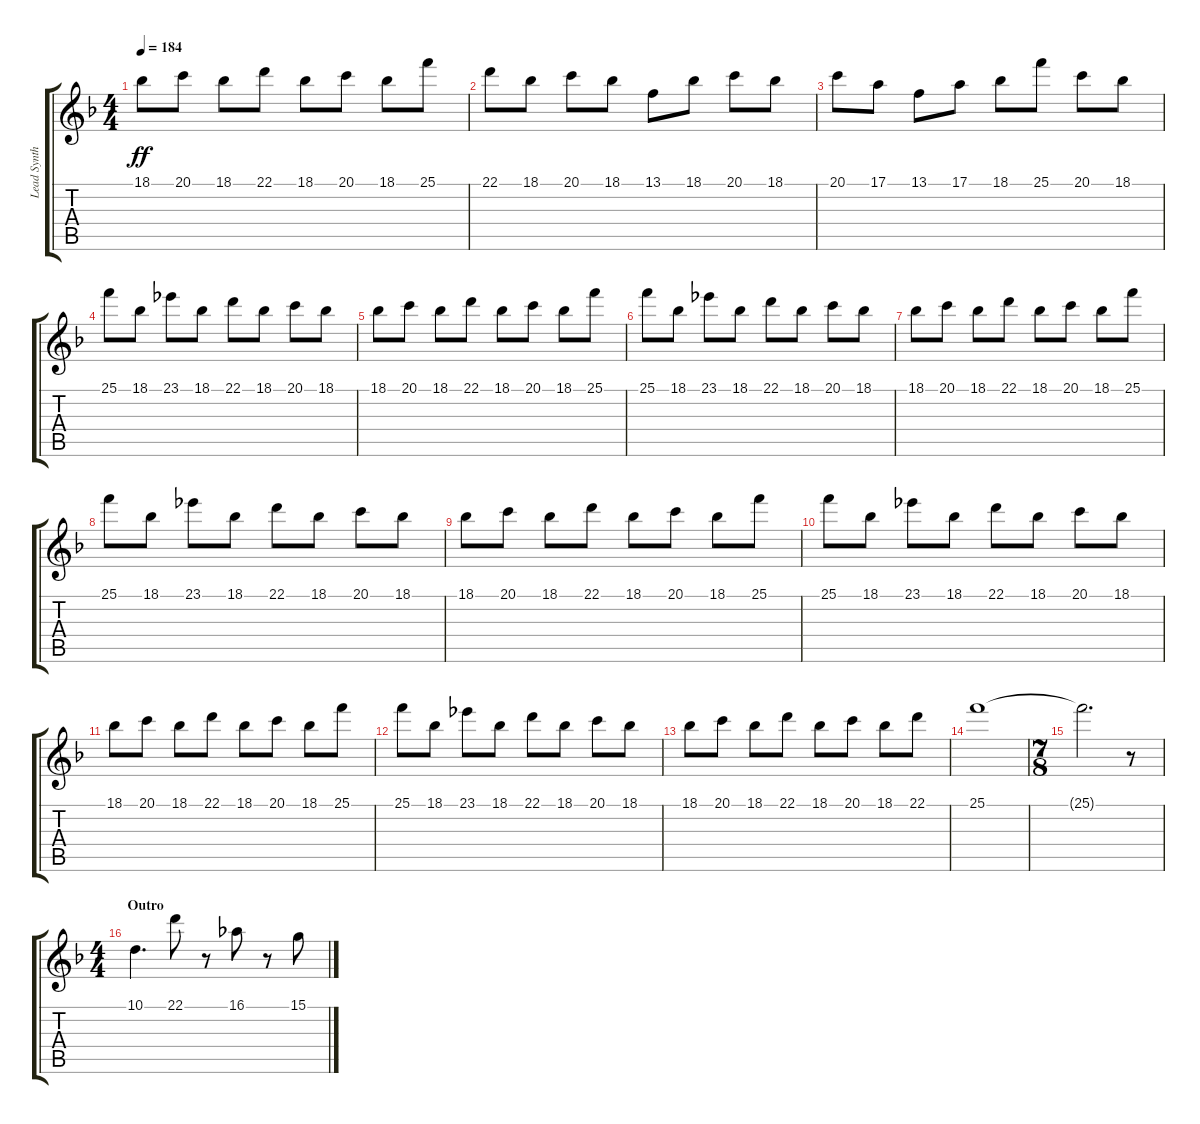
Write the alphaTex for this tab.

\track ("Lead Synthesizer (Staff 1)" "Lead Synth") {instrument lead7fifths}
\staff {score tabs}
\tuning (E4 B3 G3 D3 A2 E2) {hide}
\ts (4 4)
\tempo 184
\clef g2
\ks dminor
18.1.8{dy ff} 20.1.8 18.1.8 22.1.8 18.1.8 20.1.8 18.1.8 25.1.8 |
22.1.8 18.1.8 20.1.8 18.1.8 13.1.8 18.1.8 20.1.8 18.1.8 |
20.1.8 17.1.8 13.1.8 17.1.8 18.1.8 25.1.8 20.1.8 18.1.8 |
25.1.8 18.1.8 23.1.8 18.1.8 22.1.8 18.1.8 20.1.8 18.1.8 |
18.1.8 20.1.8 18.1.8 22.1.8 18.1.8 20.1.8 18.1.8 25.1.8 |
25.1.8 18.1.8 23.1.8 18.1.8 22.1.8 18.1.8 20.1.8 18.1.8 |
18.1.8 20.1.8 18.1.8 22.1.8 18.1.8 20.1.8 18.1.8 25.1.8 |
25.1.8 18.1.8 23.1.8 18.1.8 22.1.8 18.1.8 20.1.8 18.1.8 |
18.1.8 20.1.8 18.1.8 22.1.8 18.1.8 20.1.8 18.1.8 25.1.8 |
25.1.8 18.1.8 23.1.8 18.1.8 22.1.8 18.1.8 20.1.8 18.1.8 |
18.1.8 20.1.8 18.1.8 22.1.8 18.1.8 20.1.8 18.1.8 25.1.8 |
25.1.8 18.1.8 23.1.8 18.1.8 22.1.8 18.1.8 20.1.8 18.1.8 |
18.1.8 20.1.8 18.1.8 22.1.8 18.1.8 20.1.8 18.1.8 22.1.8 |
25.1.1 |
\ts (7 8)
25.1{t}.2{d} r.8 |
\ts (4 4)
\section ("" "Outro")
10.1.4{d} 22.1.8 r.8 16.1.8 r.8 15.1.8
